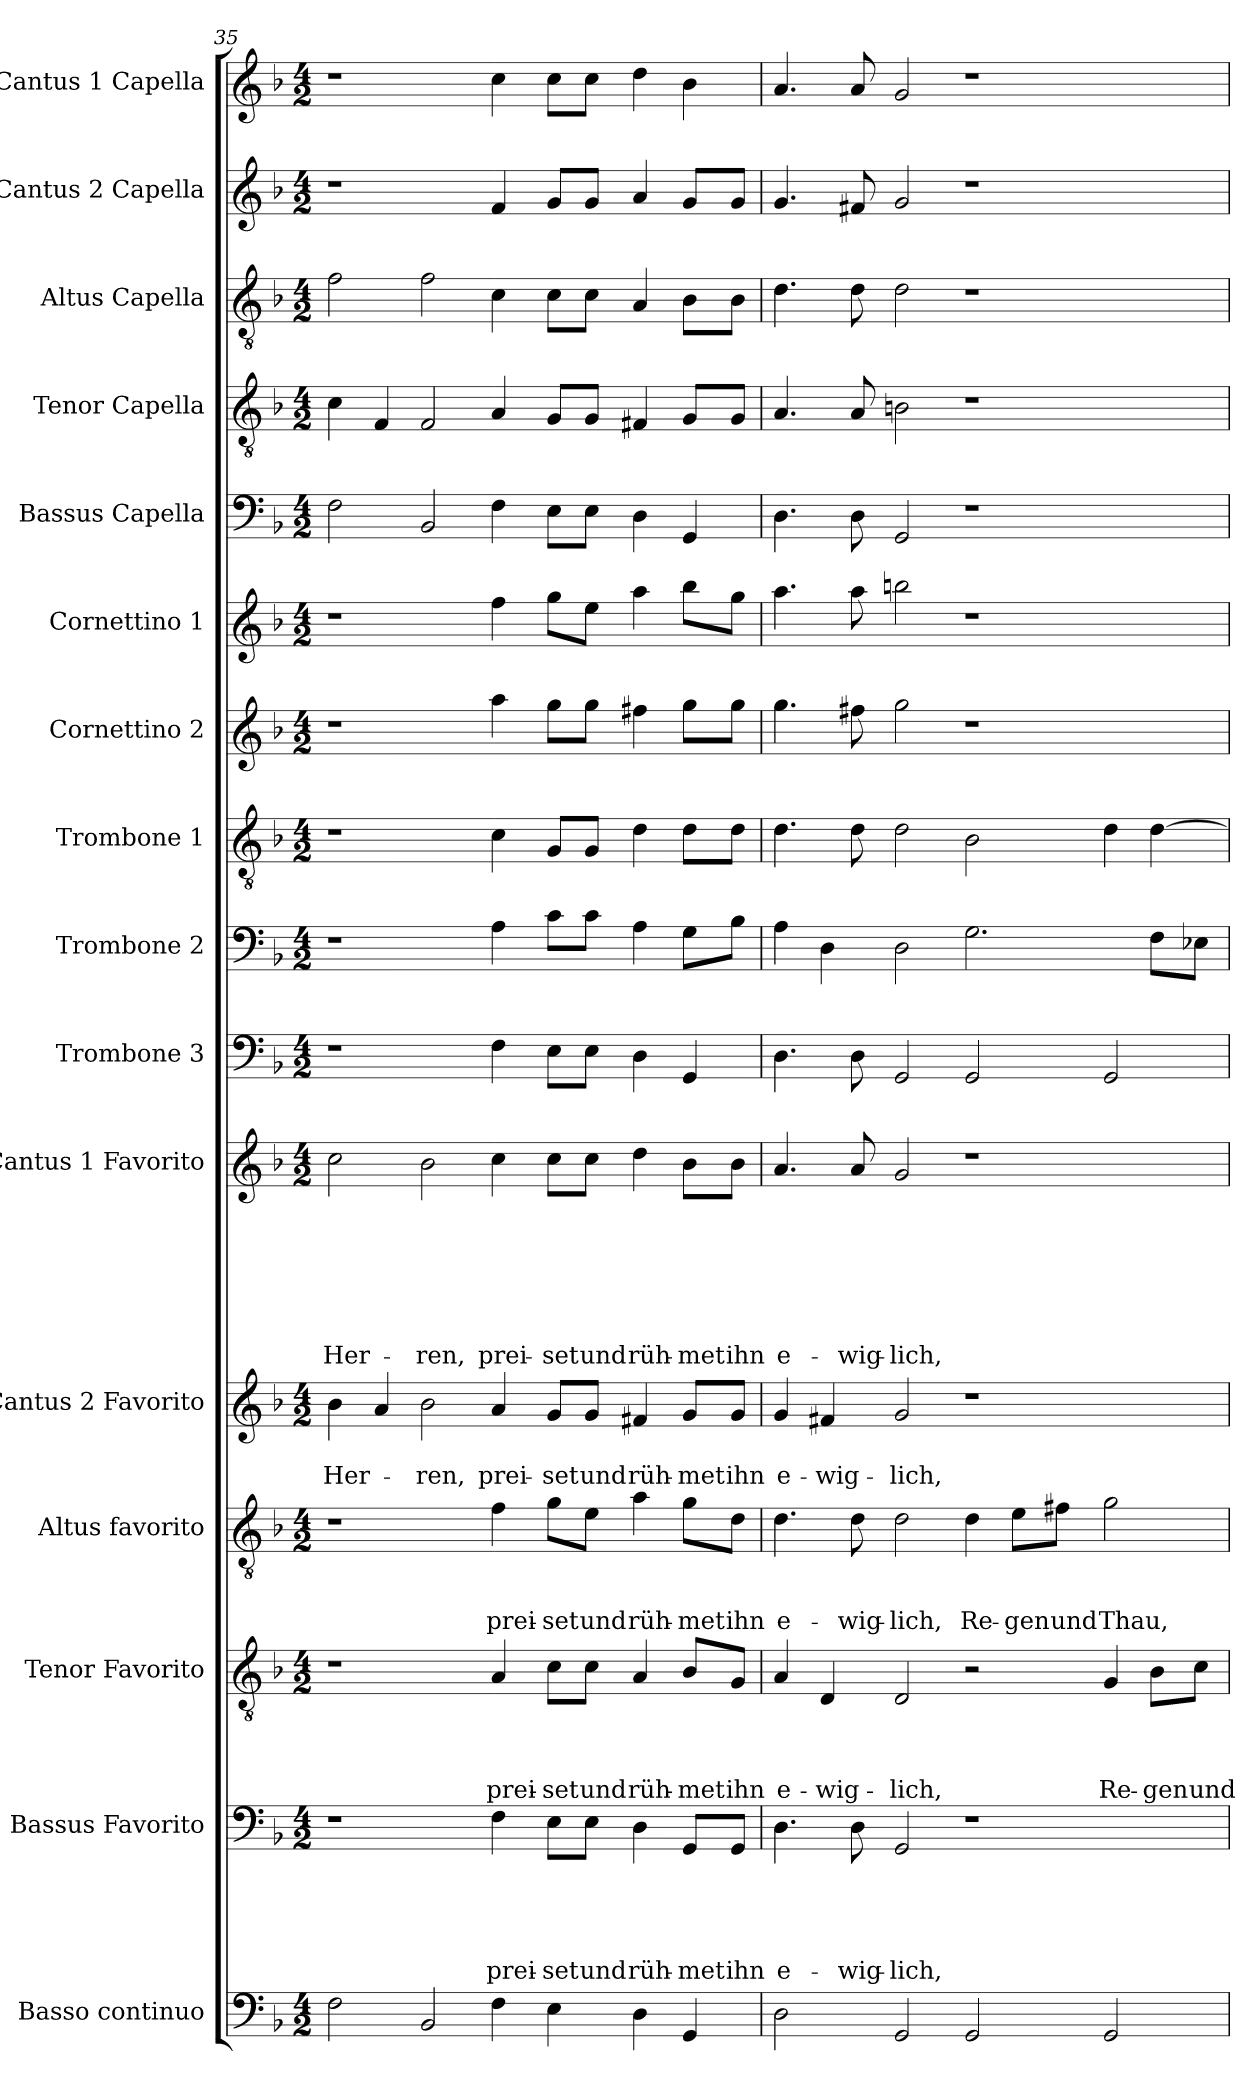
**kern	**kern	**text	**text	**text	**text	**text	**kern	**text	**text	**text	**text	**kern	**text	**text	**text	**kern	**text	**text	**kern	**text	**text	**text	**text	**text	**text	**text	**kern	**kern	**kern	**kern	**kern	**kern	**kern	**kern	**kern	**kern
*part16	*part15	*part15	*part15	*part15	*part15	*part15	*part14	*part14	*part14	*part14	*part14	*part13	*part13	*part13	*part13	*part12	*part12	*part12	*part11	*part11	*part11	*part11	*part11	*part11	*part11	*part11	*part10	*part9	*part8	*part7	*part6	*part5	*part4	*part3	*part2	*part1
*staff16	*staff15	*staff15	*staff15	*staff15	*staff15	*staff15	*staff14	*staff14	*staff14	*staff14	*staff14	*staff13	*staff13	*staff13	*staff13	*staff12	*staff12	*staff12	*staff11	*staff11	*staff11	*staff11	*staff11	*staff11	*staff11	*staff11	*staff10	*staff9	*staff8	*staff7	*staff6	*staff5	*staff4	*staff3	*staff2	*staff1
*I"Basso continuo	*I"Bassus Favorito	*	*	*	*	*	*I"Tenor Favorito	*	*	*	*	*I"Altus favorito	*	*	*	*I"Cantus 2 Favorito	*	*	*I"Cantus 1 Favorito	*	*	*	*	*	*	*	*I"Trombone 3	*I"Trombone 2	*I"Trombone 1	*I"Cornettino 2	*I"Cornettino 1	*I"Bassus Capella	*I"Tenor Capella	*I"Altus Capella	*I"Cantus 2 Capella	*I"Cantus 1 Capella
*clefF4	*clefF4	*	*	*	*	*	*clefGv2	*	*	*	*	*clefGv2	*	*	*	*clefG2	*	*	*clefG2	*	*	*	*	*	*	*	*clefF4	*clefF4	*clefGv2	*clefG2	*clefG2	*clefF4	*clefGv2	*clefGv2	*clefG2	*clefG2
*k[b-]	*k[b-]	*	*	*	*	*	*k[b-]	*	*	*	*	*k[b-]	*	*	*	*k[b-]	*	*	*k[b-]	*	*	*	*	*	*	*	*k[b-]	*k[b-]	*k[b-]	*k[b-]	*k[b-]	*k[b-]	*k[b-]	*k[b-]	*k[b-]	*k[b-]
*F:	*F:	*	*	*	*	*	*F:	*	*	*	*	*F:	*	*	*	*F:	*	*	*F:	*	*	*	*	*	*	*	*F:	*F:	*F:	*F:	*F:	*F:	*F:	*F:	*F:	*F:
*M4/2	*M4/2	*	*	*	*	*	*M4/2	*	*	*	*	*M4/2	*	*	*	*M4/2	*	*	*M4/2	*	*	*	*	*	*	*	*M4/2	*M4/2	*M4/2	*M4/2	*M4/2	*M4/2	*M4/2	*M4/2	*M4/2	*M4/2
=35	=35	=35	=35	=35	=35	=35	=35	=35	=35	=35	=35	=35	=35	=35	=35	=35	=35	=35	=35	=35	=35	=35	=35	=35	=35	=35	=35	=35	=35	=35	=35	=35	=35	=35	=35	=35
!	!	!	!	!	!	!	!	!	!	!	!	!	!	!	!	!	!	!LO:LY:b	!	!	!	!	!	!	!	!LO:LY:b	!	!	!	!	!	!	!	!	!	!
2F\	1r	.	.	.	.	.	1r	.	.	.	.	1r	.	.	.	4b-\	.	Her-	2cc\	.	.	.	.	.	.	Her-	1r	1r	1r	1r	1r	2F\	4c\	2f\	1r	1r
.	.	.	.	.	.	.	.	.	.	.	.	.	.	.	.	4a/	.	.	.	.	.	.	.	.	.	.	.	.	.	.	.	.	4F/	.	.	.
!	!	!	!	!	!	!	!	!	!	!	!	!	!	!	!	!	!	!LO:LY:b	!	!	!	!	!	!	!	!LO:LY:b	!	!	!	!	!	!	!	!	!	!
2BB-/	.	.	.	.	.	.	.	.	.	.	.	.	.	.	.	2b-\	.	-ren,	2b-\	.	.	.	.	.	.	-ren,	.	.	.	.	.	2BB-/	2F/	2f\	.	.
!	!	!	!	!	!	!LO:LY:b	!	!	!	!	!LO:LY:b	!	!	!	!LO:LY:b	!	!	!LO:LY:b	!	!	!	!	!	!	!	!LO:LY:b	!	!	!	!	!	!	!	!	!	!
4F\	4F\	.	.	.	.	prei-	4A/	.	.	.	prei-	4f\	.	.	prei-	4a/	.	prei-	4cc\	.	.	.	.	.	.	prei-	4F\	4A\	4c\	4aa\	4ff\	4F\	4A/	4c\	4f/	4cc\
!	!	!	!	!	!	!LO:LY:b	!	!	!	!	!LO:LY:b	!	!	!	!LO:LY:b	!	!	!LO:LY:b	!	!	!	!	!	!	!	!LO:LY:b	!	!	!	!	!	!	!	!	!	!
4E\	8E\L	.	.	.	.	-set	8c\L	.	.	.	-set	8g\L	.	.	-set	8g/L	.	-set	8cc\L	.	.	.	.	.	.	-set	8E\L	8c\L	8G/L	8gg\L	8gg\L	8E\L	8G/L	8c\L	8g/L	8cc\L
!	!	!	!	!	!	!LO:LY:b	!	!	!	!	!LO:LY:b	!	!	!	!LO:LY:b	!	!	!LO:LY:b	!	!	!	!	!	!	!	!LO:LY:b	!	!	!	!	!	!	!	!	!	!
.	8E\J	.	.	.	.	und	8c\J	.	.	.	und	8e\J	.	.	und	8g/J	.	und	8cc\J	.	.	.	.	.	.	und	8E\J	8c\J	8G/J	8gg\J	8ee\J	8E\J	8G/J	8c\J	8g/J	8cc\J
!	!	!	!	!	!	!LO:LY:b	!	!	!	!	!LO:LY:b	!	!	!	!LO:LY:b	!	!	!LO:LY:b	!	!	!	!	!	!	!	!LO:LY:b	!	!	!	!	!	!	!	!	!	!
4D\	4D\	.	.	.	.	rüh-	4A/	.	.	.	rüh-	4a\	.	.	rüh-	4f#X/	.	rüh-	4dd\	.	.	.	.	.	.	rüh-	4D\	4A\	4d\	4ff#X\	4aa\	4D\	4F#X/	4A/	4a/	4dd\
!	!	!	!	!	!	!LO:LY:b	!	!	!	!	!LO:LY:b	!	!	!	!LO:LY:b	!	!	!LO:LY:b	!	!	!	!	!	!	!	!LO:LY:b	!	!	!	!	!	!	!	!	!	!
4GG/	8GG/L	.	.	.	.	-met	8B-/L	.	.	.	-met	8g\L	.	.	-met	8g/L	.	-met	8b-\L	.	.	.	.	.	.	-met	4GG/	8G\L	8d\L	8gg\L	8bb-\L	4GG/	8G/L	8B-\L	8g/L	4b-\
!	!	!	!	!	!	!LO:LY:b	!	!	!	!	!LO:LY:b	!	!	!	!LO:LY:b	!	!	!LO:LY:b	!	!	!	!	!	!	!	!LO:LY:b	!	!	!	!	!	!	!	!	!	!
.	8GG/J	.	.	.	.	ihn	8G/J	.	.	.	ihn	8d\J	.	.	ihn	8g/J	.	ihn	8b-\J	.	.	.	.	.	.	ihn	.	8B-\J	8d\J	8gg\J	8gg\J	.	8G/J	8B-\J	8g/J	.
!!LO:PB:g=z
=36	=36	=36	=36	=36	=36	=36	=36	=36	=36	=36	=36	=36	=36	=36	=36	=36	=36	=36	=36	=36	=36	=36	=36	=36	=36	=36	=36	=36	=36	=36	=36	=36	=36	=36	=36	=36
!	!	!	!	!	!	!LO:LY:b	!	!	!	!	!LO:LY:b	!	!	!	!LO:LY:b	!	!	!LO:LY:b	!	!	!	!	!	!	!	!LO:LY:b	!	!	!	!	!	!	!	!	!	!
2D\	4.D\	.	.	.	.	e-	4A/	.	.	.	e-	4.d\	.	.	e-	4g/	.	e-	4.a/	.	.	.	.	.	.	e-	4.D\	4A\	4.d\	4.gg\	4.aa\	4.D\	4.A/	4.d\	4.g/	4.a/
!	!	!	!	!	!	!	!	!	!	!	!LO:LY:b	!	!	!	!	!	!	!LO:LY:b	!	!	!	!	!	!	!	!	!	!	!	!	!	!	!	!	!	!
.	.	.	.	.	.	.	4D/	.	.	.	-wig-	.	.	.	.	4f#X/	.	-wig-	.	.	.	.	.	.	.	.	.	4D\	.	.	.	.	.	.	.	.
!	!	!	!	!	!	!LO:LY:b	!	!	!	!	!	!	!	!	!LO:LY:b	!	!	!	!	!	!	!	!	!	!	!LO:LY:b	!	!	!	!	!	!	!	!	!	!
.	8D\	.	.	.	.	-wig-	.	.	.	.	.	8d\	.	.	-wig-	.	.	.	8a/	.	.	.	.	.	.	-wig-	8D\	.	8d\	8ff#X\	8aa\	8D\	8A/	8d\	8f#X/	8a/
!	!	!	!	!	!	!LO:LY:b	!	!	!	!	!LO:LY:b	!	!	!	!LO:LY:b	!	!	!LO:LY:b	!	!	!	!	!	!	!	!LO:LY:b	!	!	!	!	!	!	!	!	!	!
2GG/	2GG/	.	.	.	.	-lich,	2D/	.	.	.	-lich,	2d\	.	.	-lich,	2g/	.	-lich,	2g/	.	.	.	.	.	.	-lich,	2GG/	2D\	2d\	2gg\	2bbn\	2GG/	2Bn\	2d\	2g/	2g/
!	!	!	!	!	!	!	!	!	!	!	!	!	!	!	!LO:LY:b	!	!	!	!	!	!	!	!	!	!	!	!	!	!	!	!	!	!	!	!	!
2GG/	1r	.	.	.	.	.	2r	.	.	.	.	4d\	.	.	Re-	1r	.	.	1r	.	.	.	.	.	.	.	2GG/	2.G\	2B-\	1r	1r	1r	1r	1r	1r	1r
!	!	!	!	!	!	!	!	!	!	!	!	!	!	!	!LO:LY:b	!	!	!	!	!	!	!	!	!	!	!	!	!	!	!	!	!	!	!	!	!
.	.	.	.	.	.	.	.	.	.	.	.	8e\L	.	.	-gen	.	.	.	.	.	.	.	.	.	.	.	.	.	.	.	.	.	.	.	.	.
!	!	!	!	!	!	!	!	!	!	!	!	!	!	!	!LO:LY:b	!	!	!	!	!	!	!	!	!	!	!	!	!	!	!	!	!	!	!	!	!
.	.	.	.	.	.	.	.	.	.	.	.	8f#X\J	.	.	und	.	.	.	.	.	.	.	.	.	.	.	.	.	.	.	.	.	.	.	.	.
!	!	!	!	!	!	!	!	!	!	!	!LO:LY:b	!	!	!	!LO:LY:b	!	!	!	!	!	!	!	!	!	!	!	!	!	!	!	!	!	!	!	!	!
2GG/	.	.	.	.	.	.	4G/	.	.	.	Re-	2g\	.	.	Thau,	.	.	.	.	.	.	.	.	.	.	.	2GG/	.	4d\	.	.	.	.	.	.	.
!	!	!	!	!	!	!	!	!	!	!	!LO:LY:b	!	!	!	!	!	!	!	!	!	!	!	!	!	!	!	!	!	!	!	!	!	!	!	!	!
.	.	.	.	.	.	.	8B-\L	.	.	.	-gen	.	.	.	.	.	.	.	.	.	.	.	.	.	.	.	.	8F\L	[4d\	.	.	.	.	.	.	.
!	!	!	!	!	!	!	!	!	!	!	!LO:LY:b	!	!	!	!	!	!	!	!	!	!	!	!	!	!	!	!	!	!	!	!	!	!	!	!	!
.	.	.	.	.	.	.	8c\J	.	.	.	und	.	.	.	.	.	.	.	.	.	.	.	.	.	.	.	.	8E-X\J	.	.	.	.	.	.	.	.
=	=	=	=	=	=	=	=	=	=	=	=	=	=	=	=	=	=	=	=	=	=	=	=	=	=	=	=	=	=	=	=	=	=	=	=	=
*-	*-	*-	*-	*-	*-	*-	*-	*-	*-	*-	*-	*-	*-	*-	*-	*-	*-	*-	*-	*-	*-	*-	*-	*-	*-	*-	*-	*-	*-	*-	*-	*-	*-	*-	*-	*-
